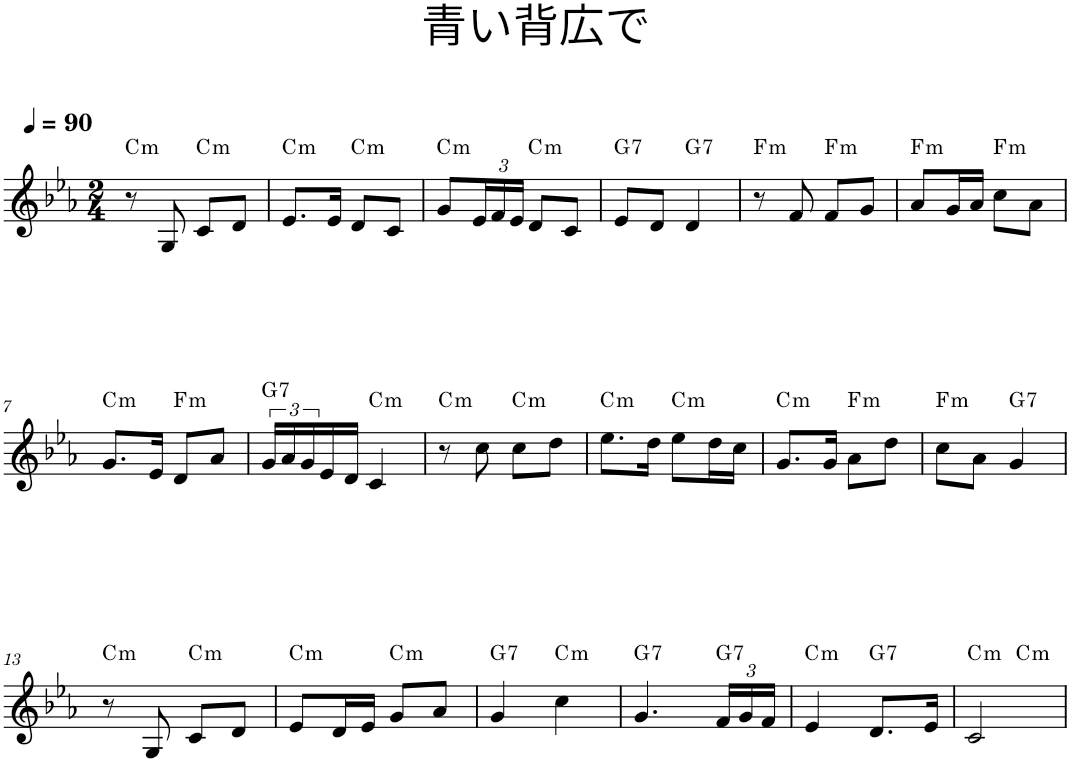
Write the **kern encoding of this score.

**kern	**harte
*part1	*part1
*staff1	*
*I"Piano	*
*I'Pno.	*
*clefG2	*
*k[b-e-a-]	*
*E-:	*
*M2/4	*
*MM90	*
=1	=1
!	!LO:H:kt=m
8r	C:min
8G/	.
!	!LO:H:kt=m
8c/L	C:min
8d/J	.
=2	=2
!	!LO:H:kt=m
8.e-/L	C:min
16e-/Jk	.
!	!LO:H:kt=m
8d/L	C:min
8c/J	.
=3	=3
!	!LO:H:kt=m
8g/L	C:min
*Xbrackettup	*
24e-/L	.
24f/	.
24e-/JJ	.
!	!LO:H:kt=m
8d/L	C:min
8c/J	.
=4	=4
!	!LO:H:kt=7
8e-/L	G:7
8d/J	.
!	!LO:H:kt=7
4d/	G:7
=5	=5
!	!LO:H:kt=m
8r	F:min
8f/	.
!	!LO:H:kt=m
8f/L	F:min
8g/J	.
=6	=6
!	!LO:H:kt=m
8a-/L	F:min
16g/L	.
16a-/JJ	.
!	!LO:H:kt=m
8cc\L	F:min
8a-\J	.
!!LO:LB:g=z
=7	=7
!	!LO:H:kt=m
8.g/L	C:min
16e-/Jk	.
!	!LO:H:kt=m
8d/L	F:min
8a-/J	.
=8	=8
*brackettup	*
!	!LO:H:kt=7
24g/LL	G:7
24a-/	.
24g/	.
16e-/	.
16d/JJ	.
!	!LO:H:kt=m
4c/	C:min
=9	=9
!	!LO:H:kt=m
8r	C:min
8cc\	.
!	!LO:H:kt=m
8cc\L	C:min
8dd\J	.
=10	=10
!	!LO:H:kt=m
8.ee-\L	C:min
16dd\Jk	.
!	!LO:H:kt=m
8ee-\L	C:min
16dd\L	.
16cc\JJ	.
=11	=11
!	!LO:H:kt=m
8.g/L	C:min
16g/Jk	.
!	!LO:H:kt=m
8a-\L	F:min
8dd\J	.
=12	=12
!	!LO:H:kt=m
8cc\L	F:min
8a-\J	.
!	!LO:H:kt=7
4g/	G:7
!!LO:LB:g=z
=13	=13
!	!LO:H:kt=m
8r	C:min
8G/	.
!	!LO:H:kt=m
8c/L	C:min
8d/J	.
=14	=14
!	!LO:H:kt=m
8e-/L	C:min
16d/L	.
16e-/JJ	.
!	!LO:H:kt=m
8g/L	C:min
8a-/J	.
=15	=15
!	!LO:H:kt=7
4g/	G:7
!	!LO:H:kt=m
4cc\	C:min
=16	=16
!	!LO:H:kt=7
4.g/	G:7
*Xbrackettup	*
!	!LO:H:kt=7
24f/LL	G:7
24g/	.
24f/JJ	.
=17	=17
!	!LO:H:kt=m
4e-/	C:min
!	!LO:H:kt=7
8.d/L	G:7
16e-/Jk	.
=18	=18
!	!LO:H:kt=m
*^	*
2c/	4ryy	C:min
!	!	!LO:H:kt=m
.	4ryy	C:min
*v	*v	*
=	=
*-	*-
